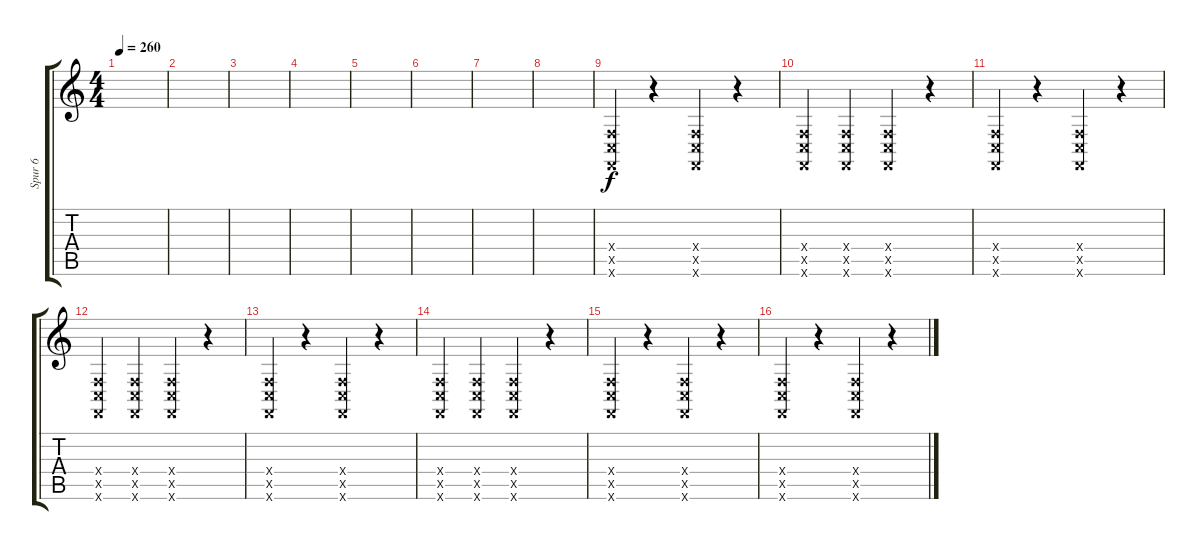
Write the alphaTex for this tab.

\track ("Spur 6" "Spur 6") {instrument timpani}
\staff {score tabs}
\tuning (D4 A3 F3 C3 G2 D2) {hide}
\ts (4 4)
\tempo 260
\clef g2
\ks c
|
|
|
|
|
|
|
|
(5.4{x} 5.5{x} 3.6{x}).4 r.4 (5.4{x} 5.5{x} 3.6{x}).4 r.4 |
(5.4{x} 5.5{x} 3.6{x}).4 (5.4{x} 5.5{x} 3.6{x}).4 (5.4{x} 5.5{x} 3.6{x}).4 r.4 |
(5.4{x} 5.5{x} 3.6{x}).4 r.4 (5.4{x} 5.5{x} 3.6{x}).4 r.4 |
(5.4{x} 5.5{x} 3.6{x}).4 (5.4{x} 5.5{x} 3.6{x}).4 (5.4{x} 5.5{x} 3.6{x}).4 r.4 |
(5.4{x} 5.5{x} 3.6{x}).4 r.4 (5.4{x} 5.5{x} 3.6{x}).4 r.4 |
(5.4{x} 5.5{x} 3.6{x}).4 (5.4{x} 5.5{x} 3.6{x}).4 (5.4{x} 5.5{x} 3.6{x}).4 r.4 |
(5.4{x} 5.5{x} 3.6{x}).4 r.4 (5.4{x} 5.5{x} 3.6{x}).4 r.4 |
(5.4{x} 5.5{x} 3.6{x}).4 r.4 (5.4{x} 5.5{x} 3.6{x}).4 r.4
